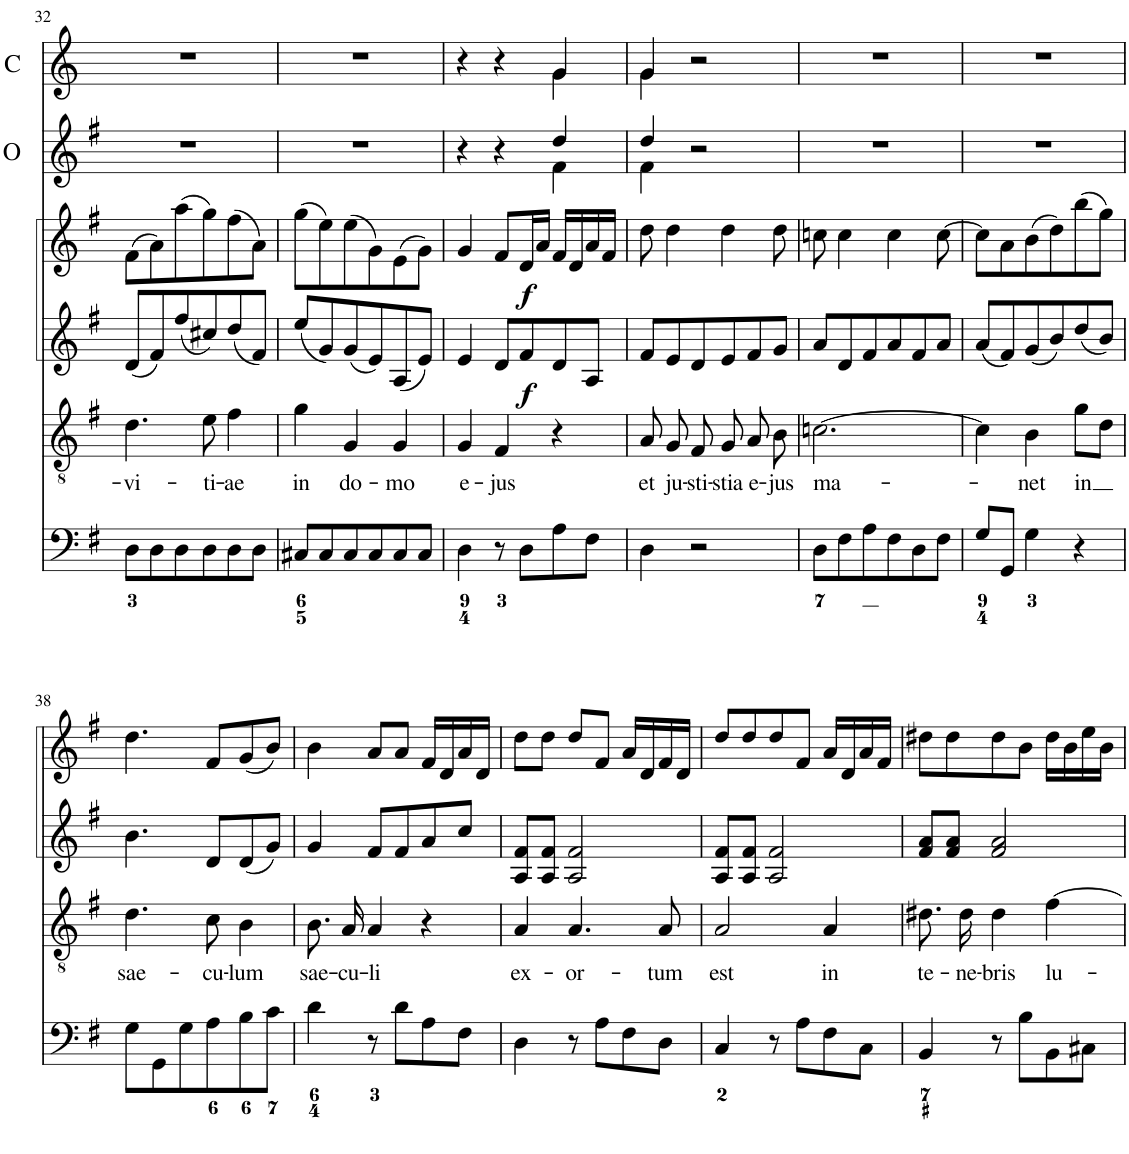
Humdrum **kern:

**kern	**kern	**text	**kern	**dynam	**kern	**dynam	**kern	**kern
*part6	*part5	*part5	*part4	*part4	*part3	*part3	*part2	*part1
*staff6	*staff5	*staff5	*staff4	*staff4	*staff3	*staff3	*staff2	*staff1
*I"Organ	*I"Tenor	*	*I"Violin	*	*I"Violin	*	*I"Oboi	*I"Corni in G
*	*	*	*I'Vln	*	*I'Vln	*	*I'O	*I'C
!!LO:PB:g=z
*clefF4	*clefGv2	*	*clefG2	*	*clefG2	*	*clefG2	*clefG2
*	*	*	*	*	*	*	*	*Trd3c5
*k[f#]	*k[f#]	*	*k[f#]	*	*k[f#]	*	*k[f#]	*k[]
*M3/4	*M3/4	*	*M3/4	*	*M3/4	*	*M3/4	*M3/4
=32	=32	=32	=32	=32	=32	=32	=32	=32
!	!	!LO:LY:b	!	!	!	!	!	!
8D\L	4.d\	-vi-	(8d/L	.	(8f#\L	.	2.r	2.r
8D\	.	.	8f#/)	.	8a\)	.	.	.
8D\	.	.	(8ff#/	.	(8aa\	.	.	.
!	!	!LO:LY:b	!	!	!	!	!	!
8D\	8e\	-ti-	8cc#X/)	.	8gg\)	.	.	.
!	!	!LO:LY:b	!	!	!	!	!	!
8D\	4f#\	-ae	(8dd/	.	(8ff#\	.	.	.
8D\J	.	.	8f#/J)	.	8a\J)	.	.	.
=33	=33	=33	=33	=33	=33	=33	=33	=33
!	!	!LO:LY:b	!	!	!	!	!	!
8C#X/L	4g\	in	(8ee/L	.	(8gg\L	.	2.r	2.r
8C#/	.	.	8g/)	.	8ee\)	.	.	.
!	!	!LO:LY:b	!	!	!	!	!	!
8C#/	4G/	do-	(8g/	.	(8ee\	.	.	.
8C#/	.	.	8e/)	.	8g\)	.	.	.
!	!	!LO:LY:b	!	!	!	!	!	!
8C#/	4G/	-mo	(8A/	.	(8e\	.	.	.
8C#/J	.	.	8e/J)	.	8g\J)	.	.	.
=34	=34	=34	=34	=34	=34	=34	=34	=34
!	!	!LO:LY:b	!	!	!	!	!	!
*	*	*	*	*	*	*	*^	*^
4D\	4G/	e-	4e/	.	4g/	.	4r	2ryy	4r	2ryy
!	!	!LO:LY:b	!	!	!	!	!	!	!	!
8r	4F#/	-jus	8d/L	.	8f#/L	.	4r	.	4r	.
!	!	!	!	!LO:DY:b	!	!LO:DY:b	!	!	!	!
8D\L	.	.	8f#/	f	16d/L	f	.	.	.	.
.	.	.	.	.	16a/JJ	.	.	.	.	.
8A\	4r	.	8d/	.	16f#/LL	.	4dd/	4f#\	4g/	4g\
.	.	.	.	.	16d/	.	.	.	.	.
8F#\J	.	.	8A/J	.	16a/	.	.	.	.	.
.	.	.	.	.	16f#/JJ	.	.	.	.	.
=35	=35	=35	=35	=35	=35	=35	=35	=35	=35	=35
!	!	!LO:LY:b	!	!	!	!	!	!	!	!
4D\	8A/	et	8f#/L	.	8dd\	.	4dd/	4f#\	4g/	4g\
!	!	!LO:LY:b	!	!	!	!	!	!	!	!
.	8G/	ju-	8e/	.	4dd\	.	.	.	.	.
!	!	!LO:LY:b	!	!	!	!	!	!	!	!
2r	8F#/	-sti-	8d/	.	.	.	2r	2ryy	2r	2ryy
!	!	!LO:LY:b	!	!	!	!	!	!	!	!
.	8G/	-stia	8e/	.	4dd\	.	.	.	.	.
!	!	!LO:LY:b	!	!	!	!	!	!	!	!
.	8A/	e-	8f#/	.	.	.	.	.	.	.
!	!	!LO:LY:b	!	!	!	!	!	!	!	!
.	8B\	-jus	8g/J	.	8dd\	.	.	.	.	.
*	*	*	*	*	*	*	*v	*v	*	*
*	*	*	*	*	*	*	*	*v	*v
=36	=36	=36	=36	=36	=36	=36	=36	=36
!	!	!LO:LY:b	!	!	!	!	!	!
8D\L	[2.cn\	ma-	8a/L	.	8ccn\	.	2.r	2.r
8F#\	.	.	8d/	.	4cc\	.	.	.
8A\	.	.	8f#/	.	.	.	.	.
8F#\	.	.	8a/	.	4cc\	.	.	.
8D\	.	.	8f#/	.	.	.	.	.
8F#\J	.	.	8a/J	.	[8cc\	.	.	.
=37	=37	=37	=37	=37	=37	=37	=37	=37
8G/L	4c\]	.	(8a/L	.	8cc\L]	.	2.r	2.r
8GG/J	.	.	8f#/)	.	8a\	.	.	.
!	!	!LO:LY:b	!	!	!	!	!	!
4G\	4B\	-net	(8g/	.	(8b\	.	.	.
.	.	.	8b/)	.	8dd\)	.	.	.
!	!	!LO:LY:b	!	!	!	!	!	!
4r	8g\L	in	(8dd/	.	(8bb\	.	.	.
.	8d\J	.	8b/J)	.	8gg\J)	.	.	.
!!LO:LB:g=z
=38	=38	=38	=38	=38	=38	=38	=38	=38
!	!	!LO:LY:b	!	!	!	!	!	!
8G\L	4.d\	sae-	4.b\	.	4.dd\	.	2.r	2.r
8GG\	.	.	.	.	.	.	.	.
8G\	.	.	.	.	.	.	.	.
!	!	!LO:LY:b	!	!	!	!	!	!
8A\	8c\	-cu-	8d/L	.	8f#/L	.	.	.
!	!	!LO:LY:b	!	!	!	!	!	!
8B\	4B\	-lum	(8d/	.	(8g/	.	.	.
8c\J	.	.	8g/J)	.	8b/J)	.	.	.
=39	=39	=39	=39	=39	=39	=39	=39	=39
!	!	!LO:LY:b	!	!	!	!	!	!
4d\	8.B\	sae-	4g/	.	4b\	.	2.r	2.r
!	!	!LO:LY:b	!	!	!	!	!	!
.	16A/	-cu-	.	.	.	.	.	.
!	!	!LO:LY:b	!	!	!	!	!	!
8r	4A/	-li	8f#/L	.	8a/L	.	.	.
8d\L	.	.	8f#/	.	8a/J	.	.	.
8A\	4r	.	8a/	.	16f#/LL	.	.	.
.	.	.	.	.	16d/	.	.	.
8F#\J	.	.	8cc/J	.	16a/	.	.	.
.	.	.	.	.	16d/JJ	.	.	.
=40	=40	=40	=40	=40	=40	=40	=40	=40
!	!	!LO:LY:b	!	!	!	!	!	!
4D\	4A/	ex-	8A/ 8f#/L	.	8dd\L	.	2.r	2.r
.	.	.	8A/ 8f#/J	.	8dd\J	.	.	.
!	!	!LO:LY:b	!	!	!	!	!	!
8r	4.A/	-or-	2A/ 2f#/	.	8dd/L	.	.	.
8A\L	.	.	.	.	8f#/J	.	.	.
8F#\	.	.	.	.	16a/LL	.	.	.
.	.	.	.	.	16d/	.	.	.
!	!	!LO:LY:b	!	!	!	!	!	!
8D\J	8A/	-tum	.	.	16f#/	.	.	.
.	.	.	.	.	16d/JJ	.	.	.
=41	=41	=41	=41	=41	=41	=41	=41	=41
!	!	!LO:LY:b	!	!	!	!	!	!
4C/	2A/	est	8A/ 8f#/L	.	8dd/L	.	2.r	2.r
.	.	.	8A/ 8f#/J	.	8dd/	.	.	.
8r	.	.	2A/ 2f#/	.	8dd/	.	.	.
8A\L	.	.	.	.	8f#/J	.	.	.
!	!	!LO:LY:b	!	!	!	!	!	!
8F#\	4A/	in	.	.	16a/LL	.	.	.
.	.	.	.	.	16d/	.	.	.
8C\J	.	.	.	.	16a/	.	.	.
.	.	.	.	.	16f#/JJ	.	.	.
=42	=42	=42	=42	=42	=42	=42	=42	=42
!	!	!LO:LY:b	!	!	!	!	!	!
4BB/	8.d#X\	te-	8f#/ 8a/L	.	8dd#X\L	.	2.r	2.r
.	.	.	8f#/ 8a/J	.	8dd#\	.	.	.
!	!	!LO:LY:b	!	!	!	!	!	!
.	16d#\	-ne-	.	.	.	.	.	.
!	!	!LO:LY:b	!	!	!	!	!	!
8r	4d#\	-bris	2f#/ 2a/	.	8dd#\	.	.	.
8B\L	.	.	.	.	8b\J	.	.	.
!	!	!LO:LY:b	!	!	!	!	!	!
8BB\	[4f#\	lu-	.	.	16dd#\LL	.	.	.
.	.	.	.	.	16b\	.	.	.
8C#X\J	.	.	.	.	16ee\	.	.	.
.	.	.	.	.	16b\JJ	.	.	.
=	=	=	=	=	=	=	=	=
*-	*-	*-	*-	*-	*-	*-	*-	*-
